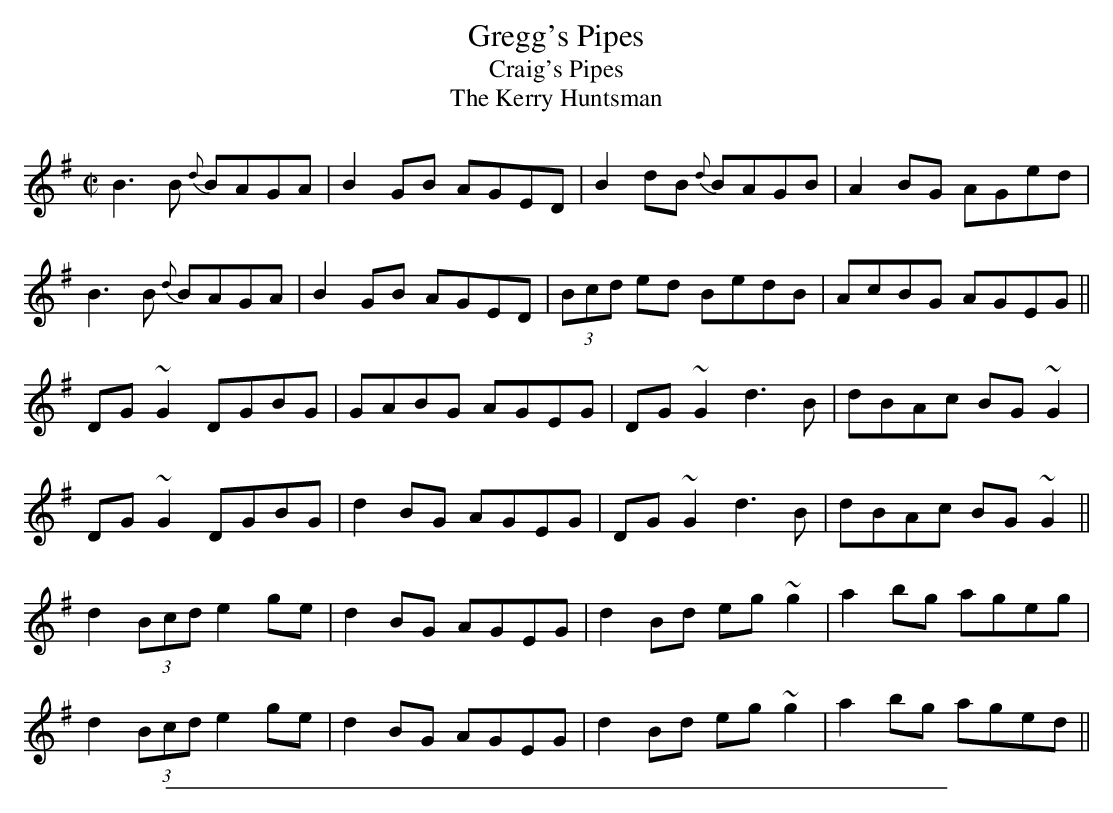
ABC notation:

X:1
T: Gregg's Pipes
T: Craig's Pipes
T: Kerry Huntsman, The
M:C|
L:1/8
K:G
B3 B{d} BAGA | B2GB AGED | B2dB{d} BAGB | A2 BG AGed |
B3 B{d} BAGA | B2GB AGED | (3Bcd ed BedB | AcBG AGEG ||
DG ~G2 DGBG | GABG AGEG | DG ~G2 d3 B | dBAc BG~G2 |
DG ~G2 DGBG | d2BG AGEG | DG ~G2 d3 B | dBAc BG~G2 ||
d2 (3Bcd e2ge | d2BG AGEG | d2Bd eg ~g2 | a2bg ageg |
d2 (3Bcd e2ge | d2BG AGEG | d2Bd eg ~g2 | a2bg aged ||
